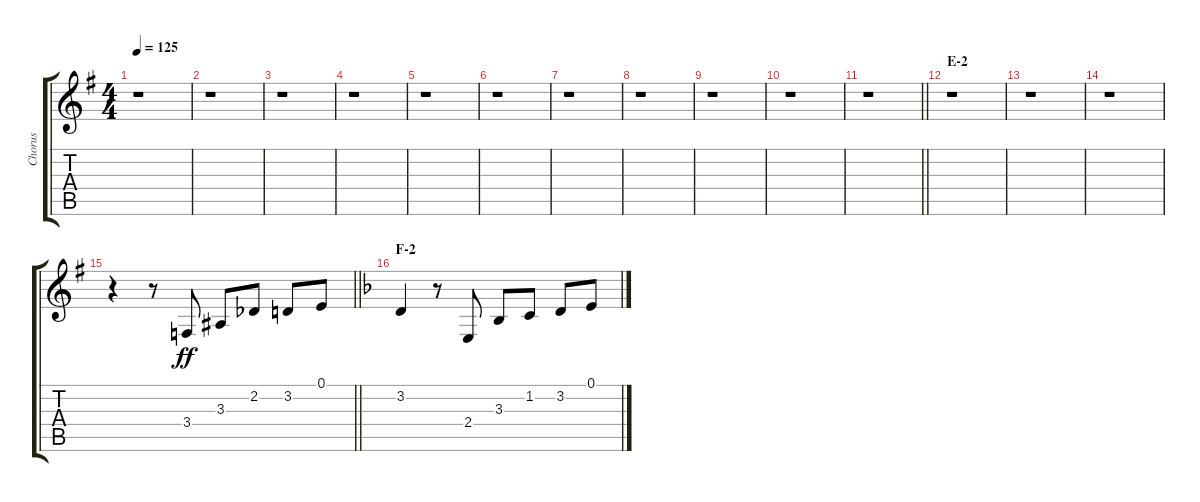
\track ("Chorus" "Chorus") {instrument voiceoohs}
\staff {score tabs}
\tuning (E4 B3 G3 D3 A2 E2) {hide}
\ts (4 4)
\tempo 125
\clef g2
\ks g
r.1{dy ff} |
r.1 |
r.1 |
r.1 |
r.1 |
r.1 |
r.1 |
r.1 |
r.1 |
r.1 |
\barLineRight lightlight
r.1 |
\section ("" "E-2")
r.1 |
r.1 |
r.1 |
\barLineRight lightlight
r.4 r.8 3.4.8 3.3.8 2.2{acc b}.8 3.2.8 0.1.8 |
\section ("" "F-2")
\ks f
3.2.4 r.8 2.4.8 3.3.8 1.2.8 3.2.8 0.1.8
